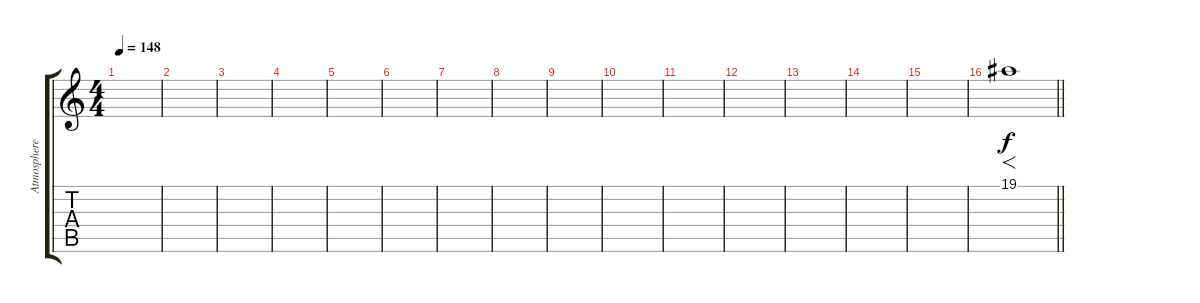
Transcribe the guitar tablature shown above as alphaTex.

\track ("Atmosphere" "Atmosphere") {instrument pad2warm}
\staff {score tabs}
\tuning (Eb4 Bb3 Gb3 Db3 Ab2 Db2) {hide}
\ts (4 4)
\tempo 148
\clef g2
\ks c
|
|
|
|
|
|
|
|
|
|
|
|
|
|
|
\barLineRight lightlight
19.1.1{f}
